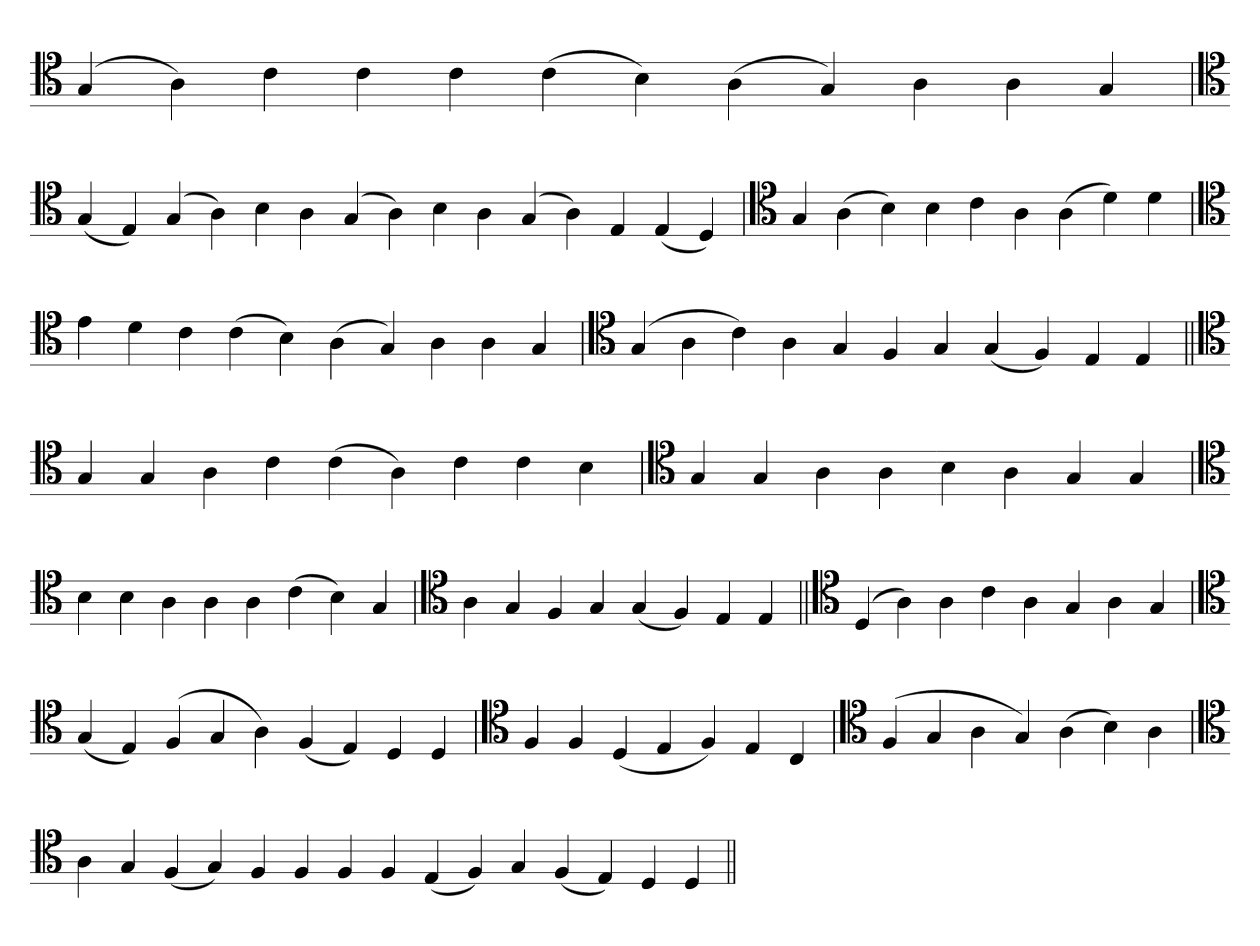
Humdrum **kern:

**kern
*part1
*staff1
*clefC4
=
(4G
4A)
4c
4c
4c
(4c
4B)
(4A
4G)
4A
4A
4G
='
*clefC4
(4G
4E)
(4G
4A)
4B
4A
(4G
4A)
4B
4A
(4G
4A)
4E
(4E
4D)
=`
*clefC4
4G
(4A
4B)
4B
4c
4A
(4A
4d)
4d
='
*clefC4
4e
4d
4c
(4c
4B)
(4A
4G)
4A
4A
4G
=`
*clefC4
(4G
4A
4c)
4A
4G
4F
4G
(4G
4F)
4E
4E
=||
*clefC4
4G
4G
4A
4c
(4c
4A)
4c
4c
4B
=`
*clefC4
4G
4G
4A
4A
4B
4A
4G
4G
='
*clefC4
4B
4B
4A
4A
4A
(4c
4B)
4G
=`
*clefC4
4A
4G
4F
4G
(4G
4F)
4E
4E
=||
*clefC4
(4D
4A)
4A
4c
4A
4G
4A
4G
=`
*clefC4
(4G
4E)
(4F
4G
4A)
(4F
4E)
4D
4D
='
*clefC4
4F
4F
(4D
4E
4F)
4E
4C
=`
*clefC4
(4F
4G
4A
4G)
(4A
4B)
4A
=`
*clefC4
4A
4G
(4F
4G)
4F
4F
4F
4F
(4E
4F)
4G
(4F
4E)
4D
4D
=||
*-
